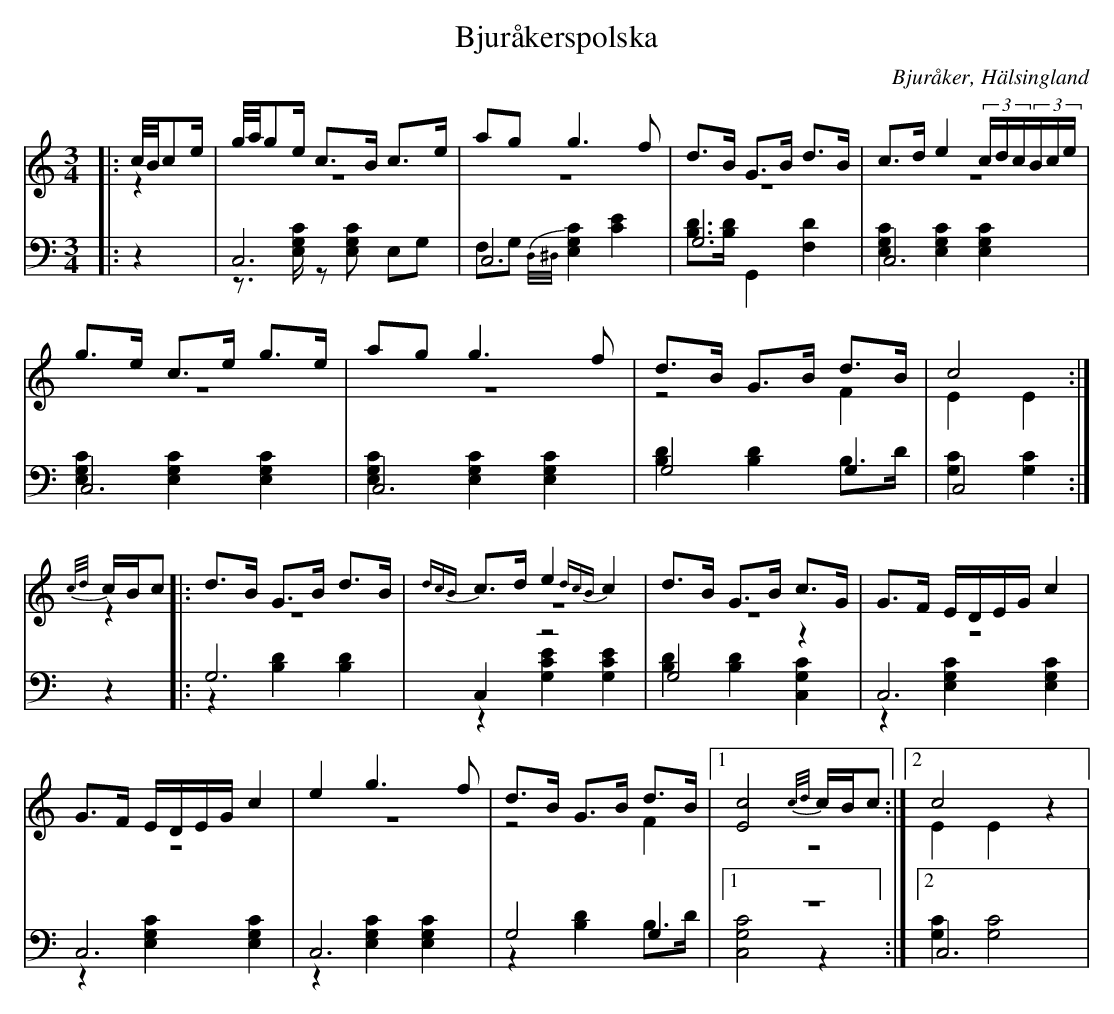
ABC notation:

X:1
T: Bjuråkerspolska
O: Bjuråker, Hälsingland
M: 3/4
L: 1/8
K: C
V:1
V:2 merge
V:3
V:4 merge
V:1
|:c//B//ce/|g//a//ge/ c>B c>e|ag g3 f|d>B G>B d>B|c>d e2 (3c/d/c/(3B/c/e/|
g>e c>e g>e|ag g3 f|d>B G>B d>B|c4:|
{c/d/}c/B/c |:d>B G>B d>B|{dcB}c>d e2 {dcB}c2|d>B G>B c>G|G>F E/D/E/G/ c2|
G>F E/D/E/G/ c2|e2 g3 f|d>B G>B d>B|1 [E4c4] {c/d/}c/B/c:|2 c4 z2|
V:2
|:z2|z6|z6|z6|z6|
z6|z6|z4 F2|E2 E2:|
z2|:z6|z6|z6|z6|
 z6|z6|z4 F2|1 z6:|2 E2 E2 z2|
V:3 clef=bass
|:z2|C,6|C,6|G,6|C,6|
C,6|C,6|G,4 G,2|C,4:|
z2|:G,6|C,2 z4|G,4 z2|C,6|
 C,6|C,6|G,4 G,2|1 z6:|2 C,6|
V:4 clef=bass
|:z2|z>[E,G,C] z[E,G,C] E,G,|F,G, {D,/^D,/}[E,2G,2C2] [E2C2]|[B,D]>[B,D] G,,2 [F,2D2]|[E,2G,2C2] [E,2G,2C2] [E,2G,2C2]|
[E,2G,2C2] [E,2G,2C2] [E,2G,2C2]|[E,2G,2C2] [E,2G,2C2] [E,2G,2C2]|[B,2D2] [B,2D2] B,>D|[G,2C2][G,2C2]:|
z2|:z2 [B,2D2] [B,2D2]|z2 [G,2C2E2] [G,2C2E2]|[B,2D2][B,2D2] [C,2G,2C2]|z2 [E,2G,2C2] [E,2G,2C2]|
z2 [E,2G,2C2] [E,2G,2C2]|z2 [E,2G,2C2] [E,2G,2C2]|z2 [B,2D2] B,>D|1 [C,4G,4C4] z2:|2 [G,2C2] [G,4C4]|
